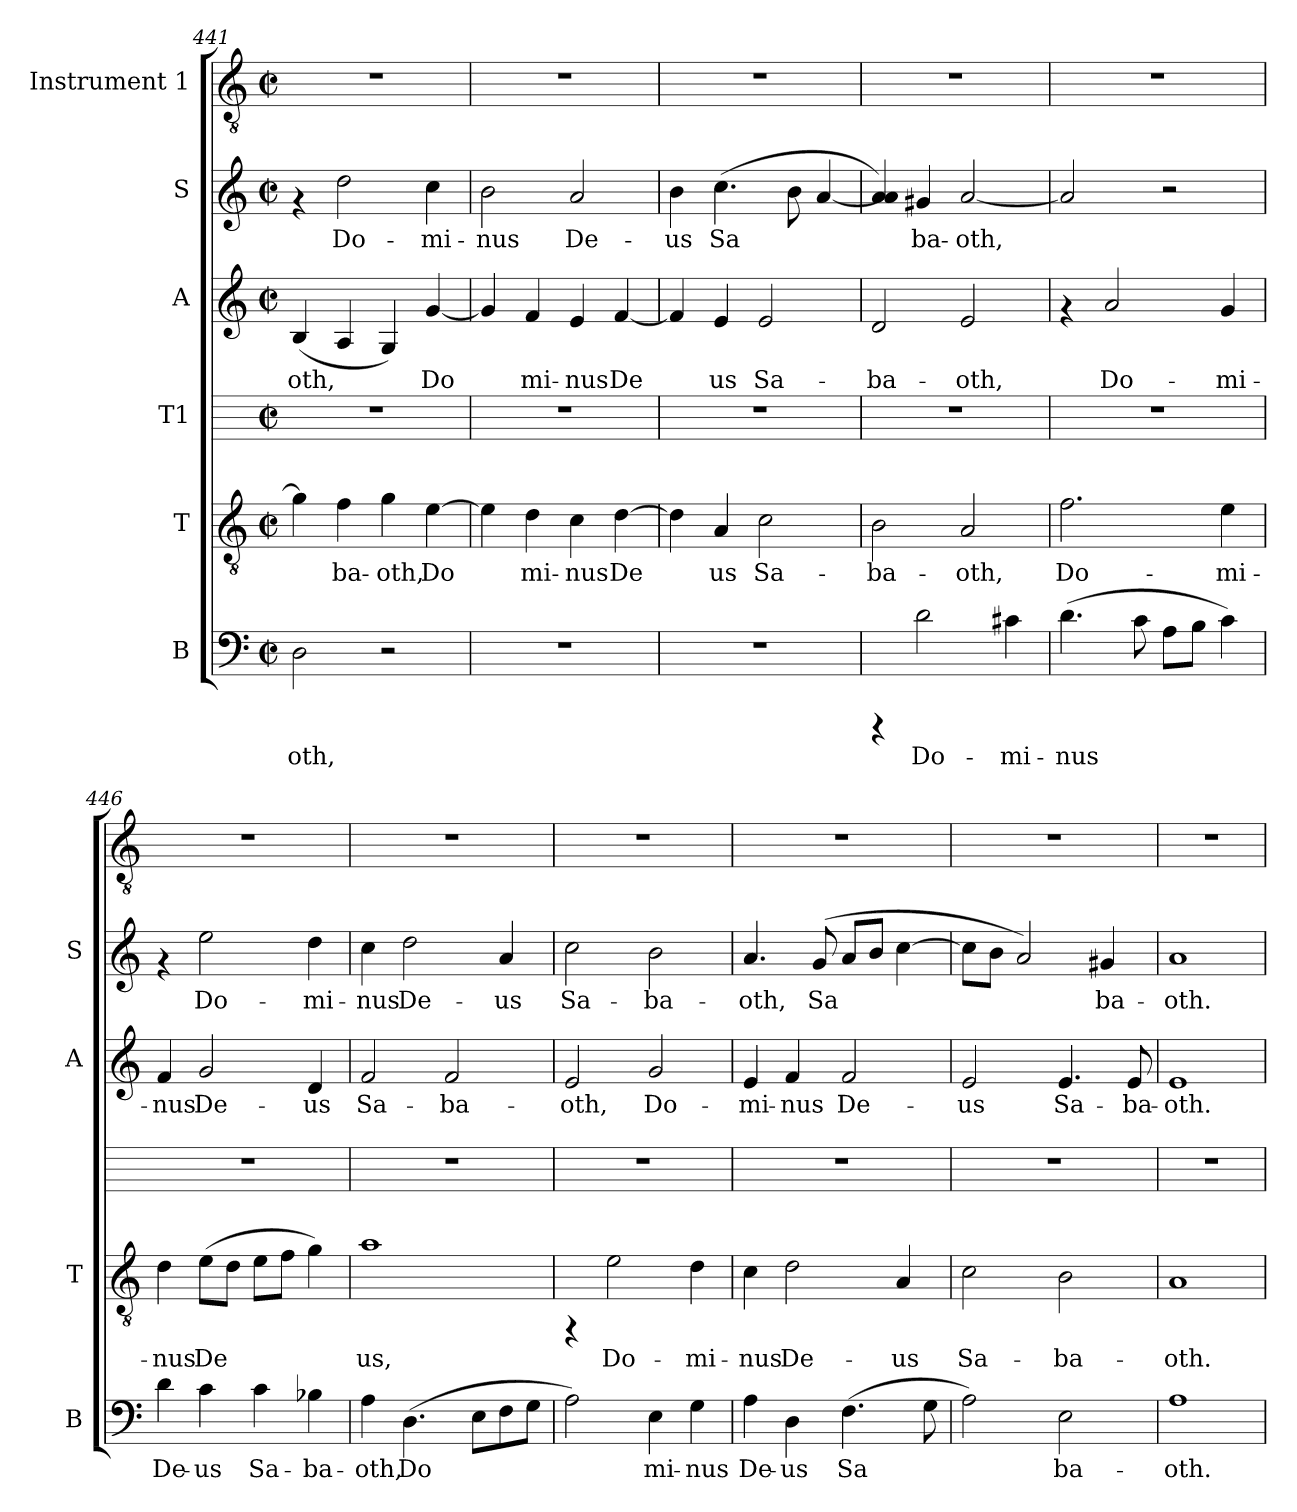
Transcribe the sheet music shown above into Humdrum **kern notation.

**kern	**text	**kern	**text	**kern	**kern	**text	**kern	**text	**kern
*part6	*part6	*part5	*part5	*part4	*part3	*part3	*part2	*part2	*part1
*staff6	*staff6	*staff5	*staff5	*staff4	*staff3	*staff3	*staff2	*staff2	*staff1
*I"B	*	*I"T	*	*I"T1	*I"A	*	*I"S	*	*I"Instrument 1
*I'B	*	*I'T	*	*	*I'A	*	*I'S	*	*
*clefF4	*	*clefGv2	*	*	*clefG2	*	*clefG2	*	*clefGv2
*k[]	*	*k[]	*	*k[]	*k[]	*	*k[]	*	*k[]
*C:	*	*C:	*	*C:	*C:	*	*C:	*	*C:
*M2/2	*	*M2/2	*	*M2/2	*M2/2	*	*M2/2	*	*M2/2
*met(c|)	*	*met(c|)	*	*met(c|)	*met(c|)	*	*met(c|)	*	*met(c|)
=441	=441	=441	=441	=441	=441	=441	=441	=441	=441
!	!LO:LY:b:cj	!	!LO:LY:b:cj	!	!	!LO:LY:b:cj	!	!	!
2D\	-oth,	4g\]	--	1r	(<4B/	-oth,	4rf	.	1r
!	!	!	!LO:LY:b:cj	!	!	!LO:LY:b:cj	!	!LO:LY:b:cj	!
.	.	4f\	-ba-	.	4A/	.	2dd\	Do-	.
!	!	!	!LO:LY:b:cj	!	!	!LO:LY:b:cj	!	!	!
2r	.	4g\	-oth,	.	4G/)	.	.	.	.
!	!	!	!LO:LY:b:cj	!	!	!LO:LY:b:cj	!	!LO:LY:b:cj	!
.	.	[>4e\	Do-	.	[<4g/	Do-	4cc\	-mi-	.
=442	=442	=442	=442	=442	=442	=442	=442	=442	=442
!	!	!	!LO:LY:b:cj	!	!	!LO:LY:b:cj	!	!LO:LY:b:cj	!
1r	.	4e\]	--	1r	4g/]	--	2b\	-nus	1r
!	!	!	!LO:LY:b:cj	!	!	!LO:LY:b:cj	!	!	!
.	.	4d\	-mi-	.	4f/	-mi-	.	.	.
!	!	!	!LO:LY:b:cj	!	!	!LO:LY:b:cj	!	!LO:LY:b:cj	!
.	.	4c\	-nus	.	4e/	-nus	2a/	De-	.
!	!	!	!LO:LY:b:cj	!	!	!LO:LY:b:cj	!	!	!
.	.	[>4d\	De-	.	[<4f/	De-	.	.	.
=443	=443	=443	=443	=443	=443	=443	=443	=443	=443
!	!	!	!LO:LY:b:cj	!	!	!LO:LY:b:cj	!	!LO:LY:b:cj	!
1r	.	4d\]	--	1r	4f/]	--	4b\	-us	1r
!	!	!	!LO:LY:b:cj	!	!	!LO:LY:b:cj	!	!LO:LY:b:cj	!
.	.	4A/	-us	.	4e/	-us	(>4.cc\	Sa-	.
!	!	!	!LO:LY:b:cj	!	!	!LO:LY:b:cj	!	!	!
.	.	2c\	Sa-	.	2e/	Sa-	.	.	.
!	!	!	!	!	!	!	!	!LO:LY:b:cj	!
.	.	.	.	.	.	.	8b\	-	.
!	!	!	!	!	!	!	!	!LO:LY:b:cj	!
.	.	.	.	.	.	.	[<4a/	.	.
=444	=444	=444	=444	=444	=444	=444	=444	=444	=444
!	!	!	!LO:LY:b:cj	!	!	!LO:LY:b:cj	!	!LO:LY:b:cj	!
4rCCC	.	2B\	-ba-	1r	2d/	-ba-	4a/ 4a/])	-	1r
!	!LO:LY:b:cj	!	!	!	!	!	!	!LO:LY:b:cj	!
2d\	Do-	.	.	.	.	.	4g#/	-ba-	.
!	!	!	!LO:LY:b:cj	!	!	!LO:LY:b:cj	!	!LO:LY:b:cj	!
.	.	2A/	-oth,	.	2e/	-oth,	[<2a/	-oth,	.
!	!LO:LY:b:cj	!	!	!	!	!	!	!	!
4c#X\	-mi-	.	.	.	.	.	.	.	.
=445	=445	=445	=445	=445	=445	=445	=445	=445	=445
!	!LO:LY:b:cj	!	!LO:LY:b:cj	!	!	!	!	!	!
(>4.d\	-nus	2.f\	Do-	1r	4rf	.	2a/]	.	1r
!	!	!	!	!	!	!LO:LY:b:cj	!	!	!
.	.	.	.	.	2a/	Do-	.	.	.
!	!LO:LY:b:cj	!	!	!	!	!	!	!	!
8c\	.	.	.	.	.	.	.	.	.
!	!LO:LY:b:cj	!	!	!	!	!	!	!	!
8A\L	.	.	.	.	.	.	2r	.	.
!	!LO:LY:b:cj	!	!	!	!	!	!	!	!
8B\J	.	.	.	.	.	.	.	.	.
!	!LO:LY:b:cj	!	!LO:LY:b:cj	!	!	!LO:LY:b:cj	!	!	!
4c\)	.	4e\	-mi-	.	4g/	-mi-	.	.	.
!!LO:PB:g=z
=446	=446	=446	=446	=446	=446	=446	=446	=446	=446
!	!LO:LY:b:cj	!	!LO:LY:b:cj	!	!	!LO:LY:b:cj	!	!	!
4d\	De-	4d\	-nus	1r	4f/	-nus	4rf	.	1r
!	!LO:LY:b:cj	!	!LO:LY:b:cj	!	!	!LO:LY:b:cj	!	!LO:LY:b:cj	!
4c\	-us	(>8e\L	De-	.	2g/	De-	2ee\	Do-	.
!	!	!	!LO:LY:b:cj	!	!	!	!	!	!
.	.	8d\J	-	.	.	.	.	.	.
!	!LO:LY:b:cj	!	!LO:LY:b:cj	!	!	!	!	!	!
4c\	Sa-	8e\L	.	.	.	.	.	.	.
!	!	!	!LO:LY:b:cj	!	!	!	!	!	!
.	.	8f\J	.	.	.	.	.	.	.
!	!LO:LY:b:cj	!	!LO:LY:b:cj	!	!	!LO:LY:b:cj	!	!LO:LY:b:cj	!
4B-X\	-ba-	4g\)	.	.	4d/	-us	4dd\	-mi-	.
=447	=447	=447	=447	=447	=447	=447	=447	=447	=447
!	!LO:LY:b:cj	!	!LO:LY:b:cj	!	!	!LO:LY:b:cj	!	!LO:LY:b:cj	!
4A\	-oth,	1a	us,	1r	2f/	Sa-	4cc\	-nus	1r
!	!LO:LY:b:cj	!	!	!	!	!	!	!LO:LY:b:cj	!
(>4.D\	Do-	.	.	.	.	.	2dd\	De-	.
!	!	!	!	!	!	!LO:LY:b:cj	!	!	!
.	.	.	.	.	2f/	-ba-	.	.	.
!	!LO:LY:b:cj	!	!	!	!	!	!	!	!
8E\L	-	.	.	.	.	.	.	.	.
!	!LO:LY:b:cj	!	!	!	!	!	!	!LO:LY:b:cj	!
8F\	.	.	.	.	.	.	4a/	-us	.
!	!LO:LY:b:cj	!	!	!	!	!	!	!	!
8G\J	.	.	.	.	.	.	.	.	.
=448	=448	=448	=448	=448	=448	=448	=448	=448	=448
!	!LO:LY:b:cj	!	!	!	!	!LO:LY:b:cj	!	!LO:LY:b:cj	!
2A\)	-	4rFF	.	1r	2e/	-oth,	2cc\	Sa-	1r
!	!	!	!LO:LY:b:cj	!	!	!	!	!	!
.	.	2e\	Do-	.	.	.	.	.	.
!	!LO:LY:b:cj	!	!	!	!	!LO:LY:b:cj	!	!LO:LY:b:cj	!
4E\	-mi-	.	.	.	2g/	Do-	2b\	-ba-	.
!	!LO:LY:b:cj	!	!LO:LY:b:cj	!	!	!	!	!	!
4G\	-nus	4d\	-mi-	.	.	.	.	.	.
=449	=449	=449	=449	=449	=449	=449	=449	=449	=449
!	!LO:LY:b:cj	!	!LO:LY:b:cj	!	!	!LO:LY:b:cj	!	!LO:LY:b:cj	!
4A\	De-	4c\	-nus	1r	4e/	-mi-	4.a/	-oth,	1r
!	!LO:LY:b:cj	!	!LO:LY:b:cj	!	!	!LO:LY:b:cj	!	!	!
4D\	-us	2d\	De-	.	4f/	-nus	.	.	.
!	!	!	!	!	!	!	!	!LO:LY:b:cj	!
.	.	.	.	.	.	.	(<8g/	Sa-	.
!	!LO:LY:b:cj	!	!	!	!	!LO:LY:b:cj	!	!LO:LY:b:cj	!
(>4.F\	Sa-	.	.	.	2f/	De-	8a/L	-	.
!	!	!	!	!	!	!	!	!LO:LY:b:cj	!
.	.	.	.	.	.	.	8b/J	.	.
!	!	!	!LO:LY:b:cj	!	!	!	!	!LO:LY:b:cj	!
.	.	4A/	-us	.	.	.	[>4cc\	.	.
!	!LO:LY:b:cj	!	!	!	!	!	!	!	!
8G\	-	.	.	.	.	.	.	.	.
=450	=450	=450	=450	=450	=450	=450	=450	=450	=450
!	!LO:LY:b:cj	!	!LO:LY:b:cj	!	!	!LO:LY:b:cj	!	!LO:LY:b:cj	!
2A\)	-	2c\	Sa-	1r	2e/	-us	8cc\L]	-	1r
!	!	!	!	!	!	!	!	!LO:LY:b:cj	!
.	.	.	.	.	.	.	8b\J	--	.
!	!	!	!	!	!	!	!	!LO:LY:b:cj	!
.	.	.	.	.	.	.	2a/)	--	.
!	!LO:LY:b:cj	!	!LO:LY:b:cj	!	!	!LO:LY:b:cj	!	!	!
2E\	-ba-	2B\	-ba-	.	4.e/	Sa-	.	.	.
!	!	!	!	!	!	!	!	!LO:LY:b:cj	!
.	.	.	.	.	.	.	4g#/	-ba-	.
!	!	!	!	!	!	!LO:LY:b:cj	!	!	!
.	.	.	.	.	8e/	-ba-	.	.	.
=451	=451	=451	=451	=451	=451	=451	=451	=451	=451
!	!LO:LY:b:cj	!	!LO:LY:b:cj	!	!	!LO:LY:b:cj	!	!LO:LY:b:cj	!
1A	-oth.	1A	-oth.	1r	1e	-oth.	1a	-oth.	1r
=	=	=	=	=	=	=	=	=	=
*-	*-	*-	*-	*-	*-	*-	*-	*-	*-
